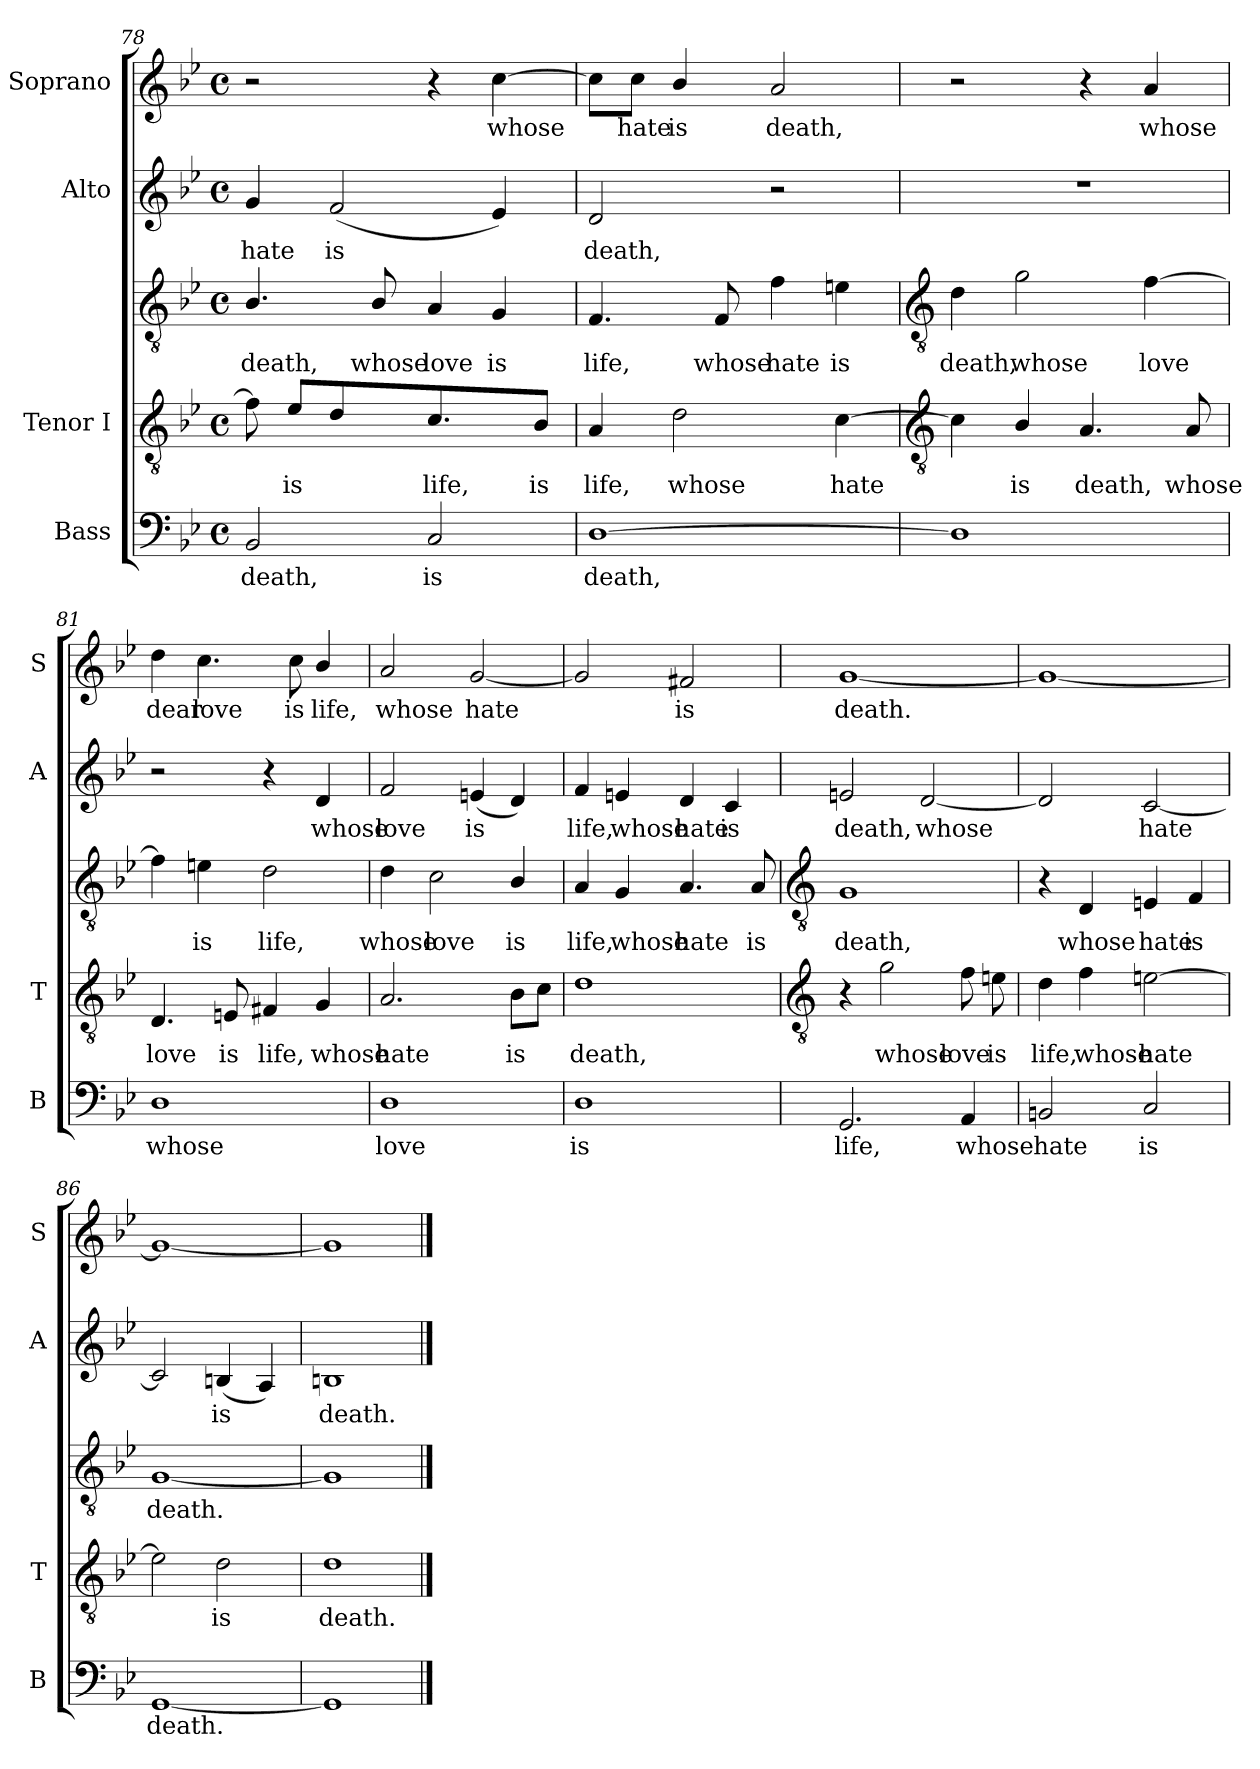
**kern	**text	**kern	**text	**kern	**text	**kern	**text	**kern	**text
*part4	*part4	*part3	*part3	*part3	*part3	*part2	*part2	*part1	*part1
*staff5	*staff5	*staff4	*staff4	*staff3	*staff3	*staff2	*staff2	*staff1	*staff1
*I"Bass	*	*I"Tenor I	*	*	*	*I"Alto	*	*I"Soprano	*
*I'B	*	*I'T	*	*	*	*I'A	*	*I'S	*
*clefF4	*	*clefGv2	*	*clefGv2	*	*clefG2	*	*clefG2	*
*k[b-e-]	*	*k[b-e-]	*	*k[b-e-]	*	*k[b-e-]	*	*k[b-e-]	*
*B-:	*	*B-:	*	*B-:	*	*B-:	*	*B-:	*
*M4/4	*	*M4/4	*	*M4/4	*	*M4/4	*	*M4/4	*
*met(c)	*	*met(c)	*	*met(c)	*	*met(c)	*	*met(c)	*
=78	=78	=78	=78	=78	=78	=78	=78	=78	=78
!	!LO:LY:b	!	!	!	!LO:LY:b	!	!LO:LY:b	!	!
2BB-	death,	8f]	.	4.B-/	death,	4g	hate	2r	.
!	!	!	!LO:LY:b	!	!	!	!	!	!
.	.	8e-L	is	.	.	.	.	.	.
!	!	!	!	!	!	!	!LO:LY:b	!	!
.	.	4d	.	.	.	(<2f	is	.	.
!	!	!	!	!	!LO:LY:b	!	!	!	!
.	.	.	.	8B-/	whose	.	.	.	.
!	!LO:LY:b	!	!LO:LY:b	!	!LO:LY:b	!	!	!	!
2C	is	4.c	life,	4A	love	.	.	4r	.
!	!	!	!	!	!LO:LY:b	!	!	!	!LO:LY:b
.	.	.	.	4G	is	4e-)	.	[4cc	whose
!	!	!	!LO:LY:b	!	!	!	!	!	!
.	.	8B-/J	is	.	.	.	.	.	.
=79	=79	=79	=79	=79	=79	=79	=79	=79	=79
!	!LO:LY:b	!	!LO:LY:b	!	!LO:LY:b	!	!LO:LY:b	!	!
[1D	death,	4A	life,	4.F	life,	2d	death,	8cc\L]	.
!	!	!	!	!	!	!	!	!	!LO:LY:b
.	.	.	.	.	.	.	.	8cc\J	hate
!	!	!	!LO:LY:b	!	!	!	!	!	!LO:LY:b
.	.	2d	whose	.	.	.	.	4b-/	is
!	!	!	!	!	!LO:LY:b	!	!	!	!
.	.	.	.	8F	whose	.	.	.	.
!	!	!	!	!	!LO:LY:b	!	!	!	!LO:LY:b
.	.	.	.	4f	hate	2r	.	2a	death,
!	!	!	!LO:LY:b	!	!LO:LY:b	!	!	!	!
.	.	[4c	hate	4en	is	.	.	.	.
!!LO:LB:g=z
=80	=80	=80	=80	=80	=80	=80	=80	=80	=80
*	*	*clefGv2	*	*clefGv2	*	*	*	*	*
!	!	!	!	!	!LO:LY:b	!	!	!	!
1D]	.	4c]	.	4d	death,	1r	.	2r	.
!	!	!	!LO:LY:b	!	!LO:LY:b	!	!	!	!
.	.	4B-/	is	2g	whose	.	.	.	.
!	!	!	!LO:LY:b	!	!	!	!	!	!
.	.	4.A	death,	.	.	.	.	4r	.
!	!	!	!	!	!LO:LY:b	!	!	!	!LO:LY:b
.	.	.	.	[4f	love	.	.	4a	whose
!	!	!	!LO:LY:b	!	!	!	!	!	!
.	.	8A	whose	.	.	.	.	.	.
=81	=81	=81	=81	=81	=81	=81	=81	=81	=81
!	!LO:LY:b	!	!LO:LY:b	!	!	!	!	!	!LO:LY:b
1D	whose	4.D	love	4f]	.	2r	.	4dd	dear
!	!	!	!	!	!LO:LY:b	!	!	!	!LO:LY:b
.	.	.	.	4en	is	.	.	4.cc	love
!	!	!	!LO:LY:b	!	!	!	!	!	!
.	.	8En	is	.	.	.	.	.	.
!	!	!	!LO:LY:b	!	!LO:LY:b	!	!	!	!
.	.	4F#X	life,	2d	life,	4r	.	.	.
!	!	!	!	!	!	!	!	!	!LO:LY:b
.	.	.	.	.	.	.	.	8cc	is
!	!	!	!LO:LY:b	!	!	!	!LO:LY:b	!	!LO:LY:b
.	.	4G	whose	.	.	4d	whose	4b-/	life,
=82	=82	=82	=82	=82	=82	=82	=82	=82	=82
!	!LO:LY:b	!	!LO:LY:b	!	!LO:LY:b	!	!LO:LY:b	!	!LO:LY:b
1D	love	2.A	hate	4d	whose	2f	love	2a	whose
!	!	!	!	!	!LO:LY:b	!	!	!	!
.	.	.	.	2c	love	.	.	.	.
!	!	!	!	!	!	!	!LO:LY:b	!	!LO:LY:b
.	.	.	.	.	.	(<4en	is	[2g	hate
!	!	!	!LO:LY:b	!	!LO:LY:b	!	!	!	!
.	.	8B-L	is	4B-/	is	4d)	.	.	.
.	.	8cJ	.	.	.	.	.	.	.
=83	=83	=83	=83	=83	=83	=83	=83	=83	=83
!	!LO:LY:b	!	!LO:LY:b	!	!LO:LY:b	!	!LO:LY:b	!	!
1D	is	1d	death,	4A	life,	4f	life,	2g]	.
!	!	!	!	!	!LO:LY:b	!	!LO:LY:b	!	!
.	.	.	.	4G	whose	4en	whose	.	.
!	!	!	!	!	!LO:LY:b	!	!LO:LY:b	!	!LO:LY:b
.	.	.	.	4.A	hate	4d	hate	2f#X	is
!	!	!	!	!	!	!	!LO:LY:b	!	!
.	.	.	.	.	.	4c	is	.	.
!	!	!	!	!	!LO:LY:b	!	!	!	!
.	.	.	.	8A	is	.	.	.	.
!!LO:LB:g=z
=84	=84	=84	=84	=84	=84	=84	=84	=84	=84
*	*	*clefGv2	*	*clefGv2	*	*	*	*	*
!	!LO:LY:b	!	!	!	!LO:LY:b	!	!LO:LY:b	!	!LO:LY:b
2.GG	life,	4r	.	1G	death,	2en	death,	[1g	death.
!	!	!	!LO:LY:b	!	!	!	!	!	!
.	.	2g	whose	.	.	.	.	.	.
!	!	!	!	!	!	!	!LO:LY:b	!	!
.	.	.	.	.	.	[2d	whose	.	.
!	!LO:LY:b	!	!LO:LY:b	!	!	!	!	!	!
4AA	whose	8f	love	.	.	.	.	.	.
!	!	!	!LO:LY:b	!	!	!	!	!	!
.	.	8en	is	.	.	.	.	.	.
=85	=85	=85	=85	=85	=85	=85	=85	=85	=85
!	!LO:LY:b	!	!LO:LY:b	!	!	!	!	!	!
2BBn	hate	4d	life,	4r	.	2d]	.	1g_	.
!	!	!	!LO:LY:b	!	!LO:LY:b	!	!	!	!
.	.	4f	whose	4D	whose	.	.	.	.
!	!LO:LY:b	!	!LO:LY:b	!	!LO:LY:b	!	!LO:LY:b	!	!
2C	is	[2en	hate	4En	hate	[2c	hate	.	.
!	!	!	!	!	!LO:LY:b	!	!	!	!
.	.	.	.	4F	is	.	.	.	.
=86	=86	=86	=86	=86	=86	=86	=86	=86	=86
!	!LO:LY:b	!	!	!	!LO:LY:b	!	!	!	!
[1GG	death.	2e]	.	[1G	death.	2c]	.	1g_	.
!	!	!	!LO:LY:b	!	!	!	!LO:LY:b	!	!
.	.	2d	is	.	.	(<4Bn	is	.	.
.	.	.	.	.	.	4A)	.	.	.
=87	=87	=87	=87	=87	=87	=87	=87	=87	=87
!	!	!	!LO:LY:b	!	!	!	!LO:LY:b	!	!
1GG]	.	1d	death.	1G]	.	1Bn	death.	1g]	.
==	==	==	==	==	==	==	==	==	==
*-	*-	*-	*-	*-	*-	*-	*-	*-	*-
